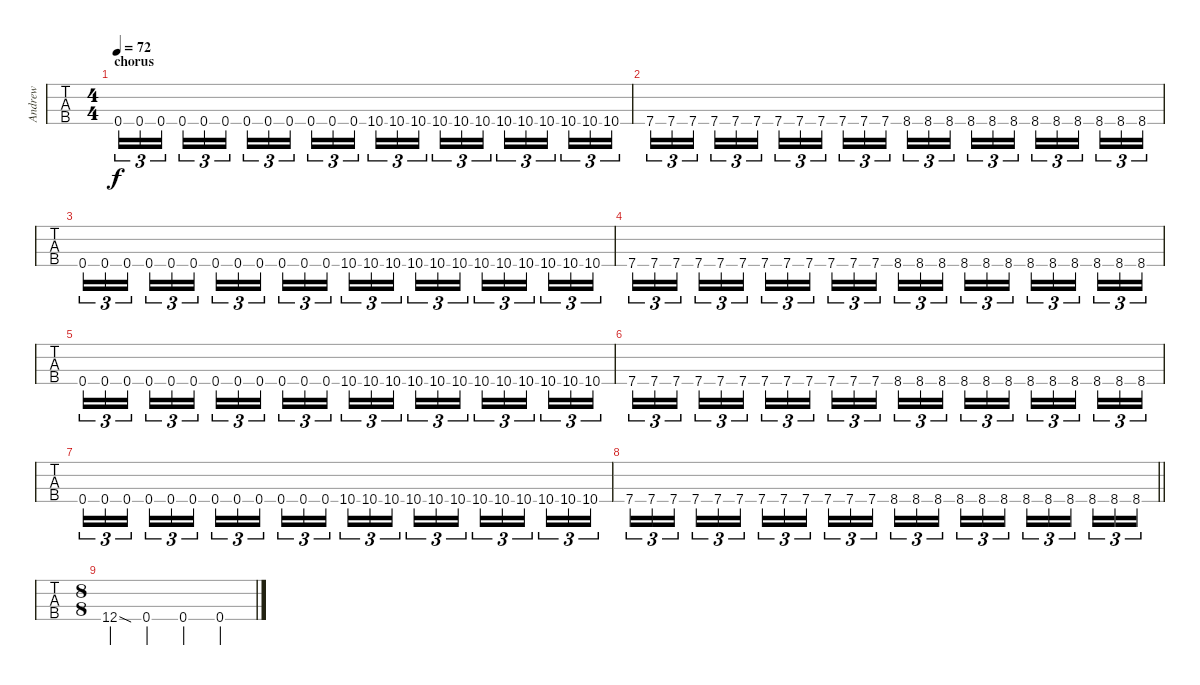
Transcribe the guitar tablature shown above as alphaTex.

\track ("Andrew" "Andrew") {instrument electricbasspick}
\staff {tabs}
\tuning (Gb2 Db2 Ab1 Db1) {hide}
\ts (4 4)
\section ("" "chorus")
\tempo 72
\clef f4
\ks c
0.4.16{tu (3 2) dy f} 0.4.16{tu (3 2)} 0.4.16{tu (3 2) beam splitsecondary} 0.4.16{tu (3 2)} 0.4.16{tu (3 2)} 0.4.16{tu (3 2)} 0.4.16{tu (3 2)} 0.4.16{tu (3 2)} 0.4.16{tu (3 2) beam splitsecondary} 0.4.16{tu (3 2)} 0.4.16{tu (3 2)} 0.4.16{tu (3 2)} 10.4.16{tu (3 2)} 10.4.16{tu (3 2)} 10.4.16{tu (3 2) beam splitsecondary} 10.4.16{tu (3 2)} 10.4.16{tu (3 2)} 10.4.16{tu (3 2)} 10.4.16{tu (3 2)} 10.4.16{tu (3 2)} 10.4.16{tu (3 2) beam splitsecondary} 10.4.16{tu (3 2)} 10.4.16{tu (3 2)} 10.4.16{tu (3 2)} |
7.4.16{tu (3 2)} 7.4.16{tu (3 2)} 7.4.16{tu (3 2) beam splitsecondary} 7.4.16{tu (3 2)} 7.4.16{tu (3 2)} 7.4.16{tu (3 2)} 7.4.16{tu (3 2)} 7.4.16{tu (3 2)} 7.4.16{tu (3 2) beam splitsecondary} 7.4.16{tu (3 2)} 7.4.16{tu (3 2)} 7.4.16{tu (3 2)} 8.4.16{tu (3 2)} 8.4.16{tu (3 2)} 8.4.16{tu (3 2) beam splitsecondary} 8.4.16{tu (3 2)} 8.4.16{tu (3 2)} 8.4.16{tu (3 2)} 8.4.16{tu (3 2)} 8.4.16{tu (3 2)} 8.4.16{tu (3 2) beam splitsecondary} 8.4.16{tu (3 2)} 8.4.16{tu (3 2)} 8.4.16{tu (3 2)} |
0.4.16{tu (3 2)} 0.4.16{tu (3 2)} 0.4.16{tu (3 2) beam splitsecondary} 0.4.16{tu (3 2)} 0.4.16{tu (3 2)} 0.4.16{tu (3 2)} 0.4.16{tu (3 2)} 0.4.16{tu (3 2)} 0.4.16{tu (3 2) beam splitsecondary} 0.4.16{tu (3 2)} 0.4.16{tu (3 2)} 0.4.16{tu (3 2)} 10.4.16{tu (3 2)} 10.4.16{tu (3 2)} 10.4.16{tu (3 2) beam splitsecondary} 10.4.16{tu (3 2)} 10.4.16{tu (3 2)} 10.4.16{tu (3 2)} 10.4.16{tu (3 2)} 10.4.16{tu (3 2)} 10.4.16{tu (3 2) beam splitsecondary} 10.4.16{tu (3 2)} 10.4.16{tu (3 2)} 10.4.16{tu (3 2)} |
7.4.16{tu (3 2)} 7.4.16{tu (3 2)} 7.4.16{tu (3 2) beam splitsecondary} 7.4.16{tu (3 2)} 7.4.16{tu (3 2)} 7.4.16{tu (3 2)} 7.4.16{tu (3 2)} 7.4.16{tu (3 2)} 7.4.16{tu (3 2) beam splitsecondary} 7.4.16{tu (3 2)} 7.4.16{tu (3 2)} 7.4.16{tu (3 2)} 8.4.16{tu (3 2)} 8.4.16{tu (3 2)} 8.4.16{tu (3 2) beam splitsecondary} 8.4.16{tu (3 2)} 8.4.16{tu (3 2)} 8.4.16{tu (3 2)} 8.4.16{tu (3 2)} 8.4.16{tu (3 2)} 8.4.16{tu (3 2) beam splitsecondary} 8.4.16{tu (3 2)} 8.4.16{tu (3 2)} 8.4.16{tu (3 2)} |
0.4.16{tu (3 2)} 0.4.16{tu (3 2)} 0.4.16{tu (3 2) beam splitsecondary} 0.4.16{tu (3 2)} 0.4.16{tu (3 2)} 0.4.16{tu (3 2)} 0.4.16{tu (3 2)} 0.4.16{tu (3 2)} 0.4.16{tu (3 2) beam splitsecondary} 0.4.16{tu (3 2)} 0.4.16{tu (3 2)} 0.4.16{tu (3 2)} 10.4.16{tu (3 2)} 10.4.16{tu (3 2)} 10.4.16{tu (3 2) beam splitsecondary} 10.4.16{tu (3 2)} 10.4.16{tu (3 2)} 10.4.16{tu (3 2)} 10.4.16{tu (3 2)} 10.4.16{tu (3 2)} 10.4.16{tu (3 2) beam splitsecondary} 10.4.16{tu (3 2)} 10.4.16{tu (3 2)} 10.4.16{tu (3 2)} |
7.4.16{tu (3 2)} 7.4.16{tu (3 2)} 7.4.16{tu (3 2) beam splitsecondary} 7.4.16{tu (3 2)} 7.4.16{tu (3 2)} 7.4.16{tu (3 2)} 7.4.16{tu (3 2)} 7.4.16{tu (3 2)} 7.4.16{tu (3 2) beam splitsecondary} 7.4.16{tu (3 2)} 7.4.16{tu (3 2)} 7.4.16{tu (3 2)} 8.4.16{tu (3 2)} 8.4.16{tu (3 2)} 8.4.16{tu (3 2) beam splitsecondary} 8.4.16{tu (3 2)} 8.4.16{tu (3 2)} 8.4.16{tu (3 2)} 8.4.16{tu (3 2)} 8.4.16{tu (3 2)} 8.4.16{tu (3 2) beam splitsecondary} 8.4.16{tu (3 2)} 8.4.16{tu (3 2)} 8.4.16{tu (3 2)} |
0.4.16{tu (3 2)} 0.4.16{tu (3 2)} 0.4.16{tu (3 2) beam splitsecondary} 0.4.16{tu (3 2)} 0.4.16{tu (3 2)} 0.4.16{tu (3 2)} 0.4.16{tu (3 2)} 0.4.16{tu (3 2)} 0.4.16{tu (3 2) beam splitsecondary} 0.4.16{tu (3 2)} 0.4.16{tu (3 2)} 0.4.16{tu (3 2)} 10.4.16{tu (3 2)} 10.4.16{tu (3 2)} 10.4.16{tu (3 2) beam splitsecondary} 10.4.16{tu (3 2)} 10.4.16{tu (3 2)} 10.4.16{tu (3 2)} 10.4.16{tu (3 2)} 10.4.16{tu (3 2)} 10.4.16{tu (3 2) beam splitsecondary} 10.4.16{tu (3 2)} 10.4.16{tu (3 2)} 10.4.16{tu (3 2)} |
\barLineRight lightlight
7.4.16{tu (3 2)} 7.4.16{tu (3 2)} 7.4.16{tu (3 2) beam splitsecondary} 7.4.16{tu (3 2)} 7.4.16{tu (3 2)} 7.4.16{tu (3 2)} 7.4.16{tu (3 2)} 7.4.16{tu (3 2)} 7.4.16{tu (3 2) beam splitsecondary} 7.4.16{tu (3 2)} 7.4.16{tu (3 2)} 7.4.16{tu (3 2)} 8.4.16{tu (3 2)} 8.4.16{tu (3 2)} 8.4.16{tu (3 2) beam splitsecondary} 8.4.16{tu (3 2)} 8.4.16{tu (3 2)} 8.4.16{tu (3 2)} 8.4.16{tu (3 2)} 8.4.16{tu (3 2)} 8.4.16{tu (3 2) beam splitsecondary} 8.4.16{tu (3 2)} 8.4.16{tu (3 2)} 8.4.16{tu (3 2)} |
\ts (8 8)
12.4{sod}.4 0.4.4 0.4.4 0.4.4
